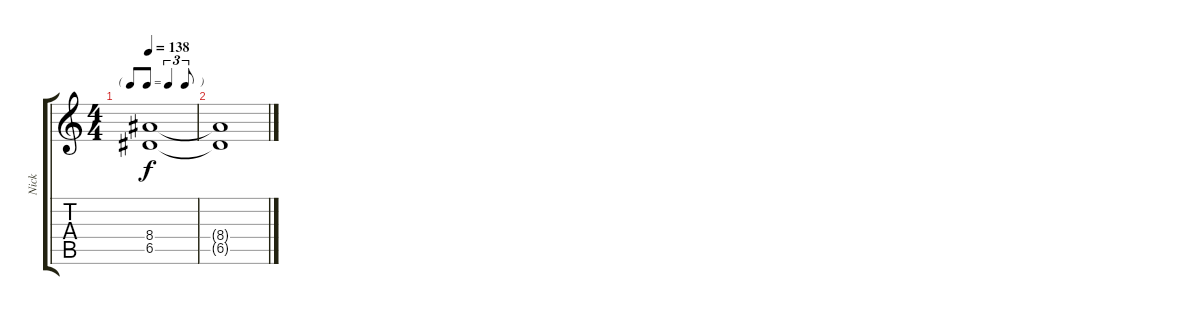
\track ("Nick" "Nick") {instrument distortionguitar}
\staff {score tabs}
\tuning (E4 B3 G3 D3 A2 E2) {hide}
\ts (4 4)
\tf triplet8th
\tempo 138
\clef g2
\ks c
(8.4 6.5).1{dy f} |
(8.4{t} 6.5{t}).1
